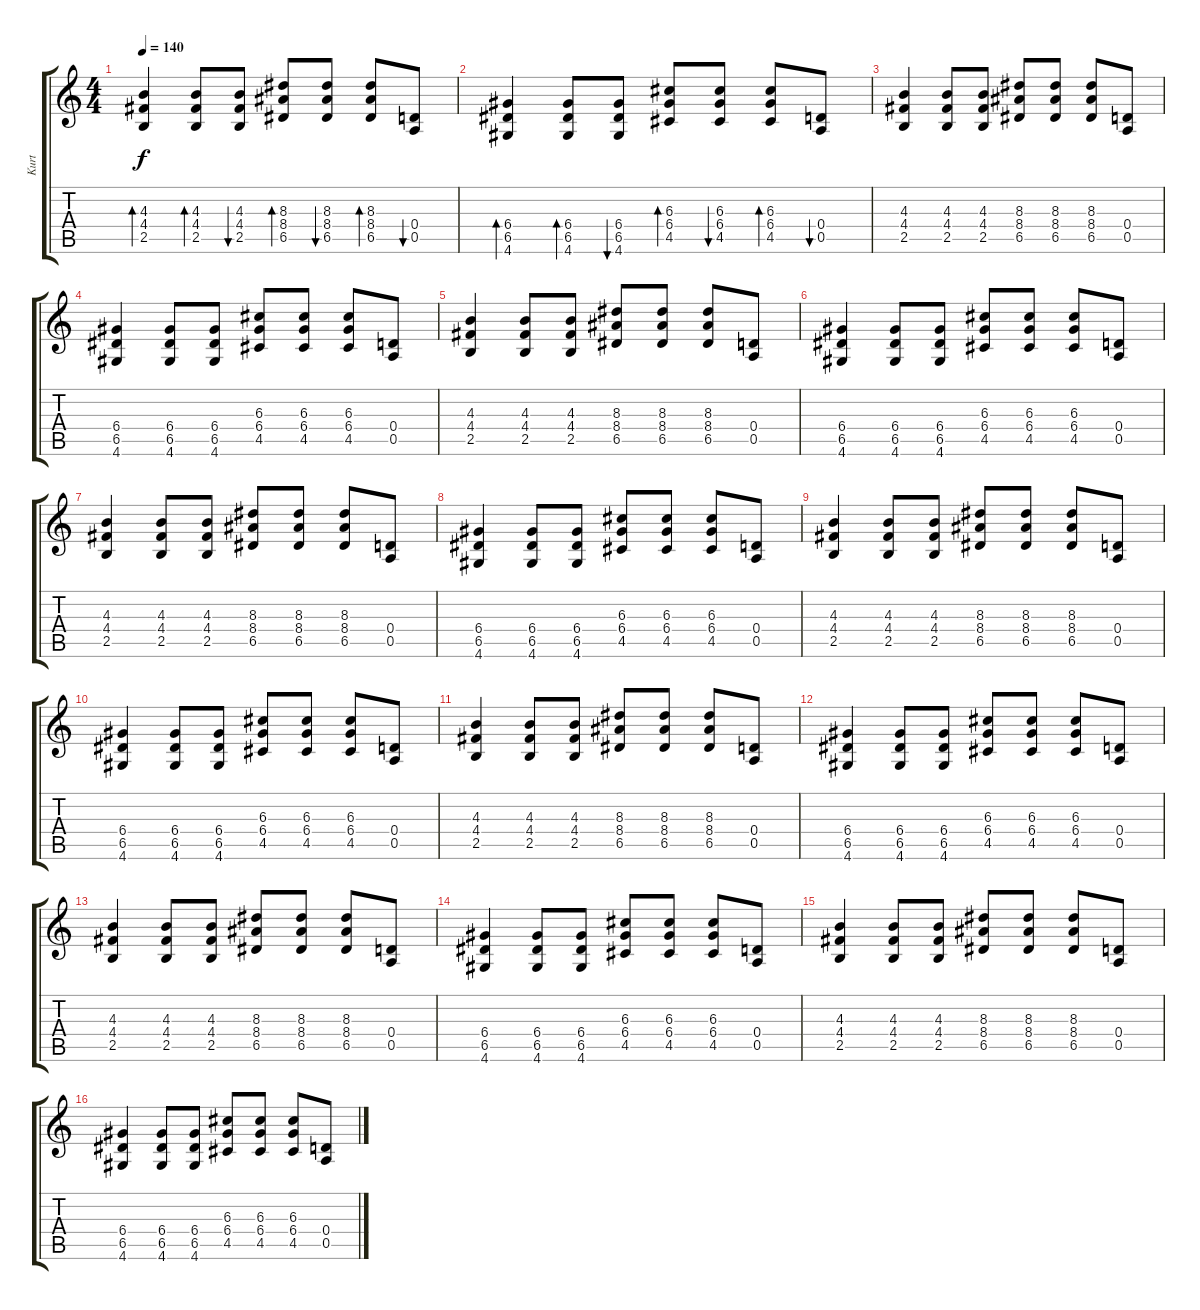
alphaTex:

\track ("Kurt" "Kurt") {instrument distortionguitar}
\staff {score tabs}
\tuning (E4 B3 G3 D3 A2 E2) {hide}
\ts (4 4)
\tempo 140
\clef g2
\ks c
(4.3 4.4 2.5).4{bd 60 dy f instrument distortionguitar} (4.3 4.4 2.5).8{bd 60} (4.3 4.4 2.5).8{bu 60} (8.3 8.4 6.5).8{bd 60} (8.3 8.4 6.5).8{bu 60} (8.3 8.4 6.5).8{bd 60} (0.4 0.5).8{bu 60} |
(6.4 6.5 4.6).4{bd 60} (6.4 6.5 4.6).8{bd 60} (6.4 6.5 4.6).8{bu 60} (6.3 6.4 4.5).8{bd 60} (6.3 6.4 4.5).8{bu 60} (6.3 6.4 4.5).8{bd 60} (0.4 0.5).8{bu 60} |
(4.3 4.4 2.5).4 (4.3 4.4 2.5).8 (4.3 4.4 2.5).8 (8.3 8.4 6.5).8 (8.3 8.4 6.5).8 (8.3 8.4 6.5).8 (0.4 0.5).8 |
(6.4 6.5 4.6).4 (6.4 6.5 4.6).8 (6.4 6.5 4.6).8 (6.3 6.4 4.5).8 (6.3 6.4 4.5).8 (6.3 6.4 4.5).8 (0.4 0.5).8 |
(4.3 4.4 2.5).4 (4.3 4.4 2.5).8 (4.3 4.4 2.5).8 (8.3 8.4 6.5).8 (8.3 8.4 6.5).8 (8.3 8.4 6.5).8 (0.4 0.5).8 |
(6.4 6.5 4.6).4 (6.4 6.5 4.6).8 (6.4 6.5 4.6).8 (6.3 6.4 4.5).8 (6.3 6.4 4.5).8 (6.3 6.4 4.5).8 (0.4 0.5).8 |
(4.3 4.4 2.5).4 (4.3 4.4 2.5).8 (4.3 4.4 2.5).8 (8.3 8.4 6.5).8 (8.3 8.4 6.5).8 (8.3 8.4 6.5).8 (0.4 0.5).8 |
(6.4 6.5 4.6).4 (6.4 6.5 4.6).8 (6.4 6.5 4.6).8 (6.3 6.4 4.5).8 (6.3 6.4 4.5).8 (6.3 6.4 4.5).8 (0.4 0.5).8 |
(4.3 4.4 2.5).4 (4.3 4.4 2.5).8 (4.3 4.4 2.5).8 (8.3 8.4 6.5).8 (8.3 8.4 6.5).8 (8.3 8.4 6.5).8 (0.4 0.5).8 |
(6.4 6.5 4.6).4 (6.4 6.5 4.6).8 (6.4 6.5 4.6).8 (6.3 6.4 4.5).8 (6.3 6.4 4.5).8 (6.3 6.4 4.5).8 (0.4 0.5).8 |
(4.3 4.4 2.5).4 (4.3 4.4 2.5).8 (4.3 4.4 2.5).8 (8.3 8.4 6.5).8 (8.3 8.4 6.5).8 (8.3 8.4 6.5).8 (0.4 0.5).8 |
(6.4 6.5 4.6).4 (6.4 6.5 4.6).8 (6.4 6.5 4.6).8 (6.3 6.4 4.5).8 (6.3 6.4 4.5).8 (6.3 6.4 4.5).8 (0.4 0.5).8 |
(4.3 4.4 2.5).4 (4.3 4.4 2.5).8 (4.3 4.4 2.5).8 (8.3 8.4 6.5).8 (8.3 8.4 6.5).8 (8.3 8.4 6.5).8 (0.4 0.5).8 |
(6.4 6.5 4.6).4 (6.4 6.5 4.6).8 (6.4 6.5 4.6).8 (6.3 6.4 4.5).8 (6.3 6.4 4.5).8 (6.3 6.4 4.5).8 (0.4 0.5).8 |
(4.3 4.4 2.5).4 (4.3 4.4 2.5).8 (4.3 4.4 2.5).8 (8.3 8.4 6.5).8 (8.3 8.4 6.5).8 (8.3 8.4 6.5).8 (0.4 0.5).8 |
(6.4 6.5 4.6).4 (6.4 6.5 4.6).8 (6.4 6.5 4.6).8 (6.3 6.4 4.5).8 (6.3 6.4 4.5).8 (6.3 6.4 4.5).8 (0.4 0.5).8
